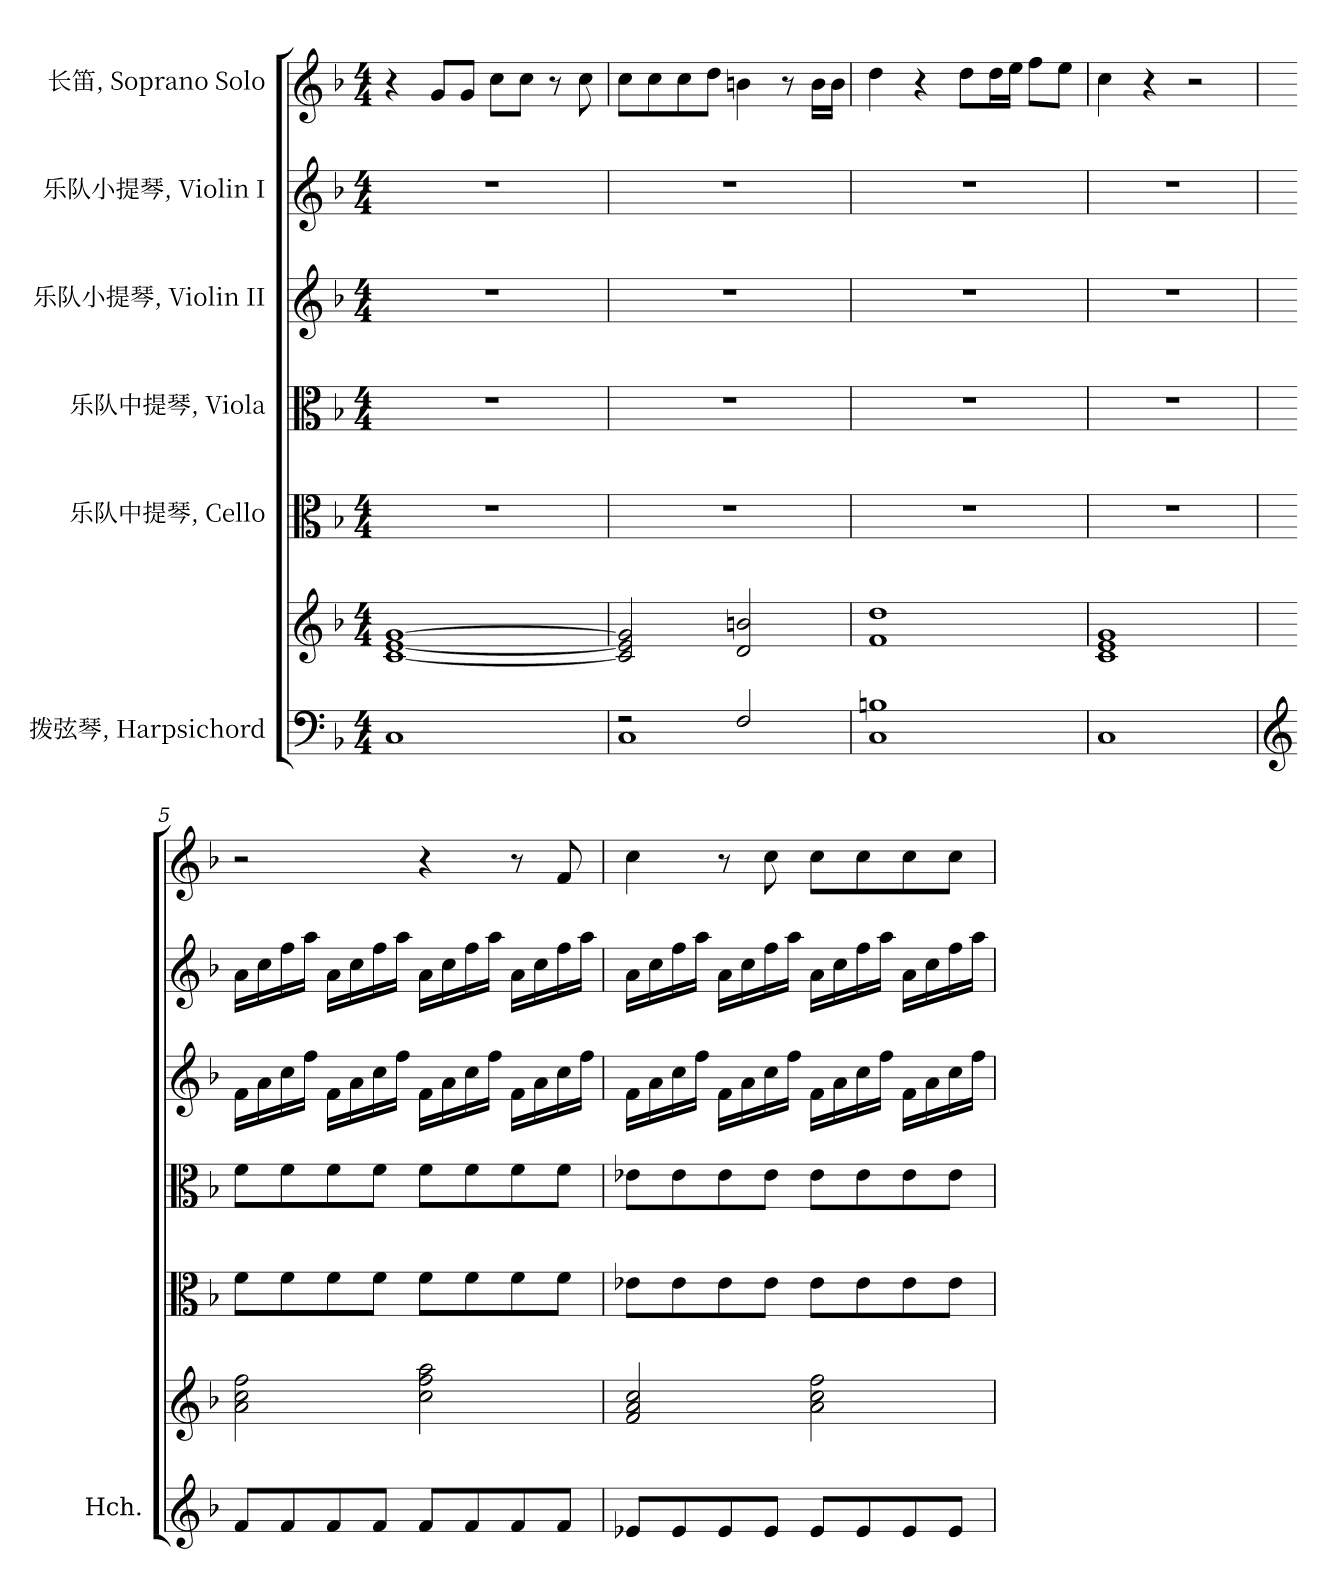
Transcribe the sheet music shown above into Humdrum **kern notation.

**kern	**kern	**kern	**kern	**kern	**kern	**kern
*part6	*part6	*part5	*part4	*part3	*part2	*part1
*staff7	*staff6	*staff5	*staff4	*staff3	*staff2	*staff1
*I"拨弦琴, Harpsichord	*	*I"乐队中提琴, Cello	*I"乐队中提琴, Viola	*I"乐队小提琴, Violin II	*I"乐队小提琴, Violin I	*I"长笛, Soprano Solo
*I'Hch.	*	*	*	*	*	*
*clefF4	*clefG2	*clefC3	*clefC3	*clefG2	*clefG2	*clefG2
*k[b-]	*k[b-]	*k[b-]	*k[b-]	*k[b-]	*k[b-]	*k[b-]
*M4/4	*M4/4	*M4/4	*M4/4	*M4/4	*M4/4	*M4/4
*MM70	*MM70	*MM70	*MM70	*MM70	*MM70	*MM70
=1	=1	=1	=1	=1	=1	=1
1C	[1c [1e [1g	1r	1r	1r	1r	4r
.	.	.	.	.	.	8g/L
.	.	.	.	.	.	8g/J
.	.	.	.	.	.	8cc\L
.	.	.	.	.	.	8cc\J
.	.	.	.	.	.	8r
.	.	.	.	.	.	8cc\
=2	=2	=2	=2	=2	=2	=2
*^	*	*	*	*	*	*
2r	1C	2c/] 2e/] 2g/]	1r	1r	1r	1r	8cc\L
.	.	.	.	.	.	.	8cc\
.	.	.	.	.	.	.	8cc\
.	.	.	.	.	.	.	8dd\J
2F/	.	2d/ 2bn/	.	.	.	.	4bn\
.	.	.	.	.	.	.	8r
.	.	.	.	.	.	.	16b\LL
.	.	.	.	.	.	.	16b\JJ
*v	*v	*	*	*	*	*	*
=3	=3	=3	=3	=3	=3	=3
1C 1Bn	1f 1dd	1r	1r	1r	1r	4dd\
.	.	.	.	.	.	4r
.	.	.	.	.	.	8dd\L
.	.	.	.	.	.	16dd\L
.	.	.	.	.	.	16ee\JJ
.	.	.	.	.	.	8ff\L
.	.	.	.	.	.	8ee\J
=4	=4	=4	=4	=4	=4	=4
1C	1c 1e 1g	1r	1r	1r	1r	4cc\
.	.	.	.	.	.	4r
.	.	.	.	.	.	2r
!!LO:PB:g=z
=5	=5	=5	=5	=5	=5	=5
*clefG2	*	*	*	*	*	*
*	*	*	*	*	*	*MM85
8f/L	2a\ 2cc\ 2ff\	8f\L	8f\L	16f\LL	16a\LL	2r
.	.	.	.	16a\	16cc\	.
8f/	.	8f\	8f\	16cc\	16ff\	.
.	.	.	.	16ff\JJ	16aa\JJ	.
8f/	.	8f\	8f\	16f\LL	16a\LL	.
.	.	.	.	16a\	16cc\	.
8f/J	.	8f\J	8f\J	16cc\	16ff\	.
.	.	.	.	16ff\JJ	16aa\JJ	.
8f/L	2cc\ 2ff\ 2aa\	8f\L	8f\L	16f\LL	16a\LL	4r
.	.	.	.	16a\	16cc\	.
8f/	.	8f\	8f\	16cc\	16ff\	.
.	.	.	.	16ff\JJ	16aa\JJ	.
8f/	.	8f\	8f\	16f\LL	16a\LL	8r
.	.	.	.	16a\	16cc\	.
8f/J	.	8f\J	8f\J	16cc\	16ff\	8f/
.	.	.	.	16ff\JJ	16aa\JJ	.
=6	=6	=6	=6	=6	=6	=6
8e-X/L	2f/ 2a/ 2cc/	8e-X\L	8e-X\L	16f\LL	16a\LL	4cc\
.	.	.	.	16a\	16cc\	.
8e-/	.	8e-\	8e-\	16cc\	16ff\	.
.	.	.	.	16ff\JJ	16aa\JJ	.
8e-/	.	8e-\	8e-\	16f\LL	16a\LL	8r
.	.	.	.	16a\	16cc\	.
8e-/J	.	8e-\J	8e-\J	16cc\	16ff\	8cc\
.	.	.	.	16ff\JJ	16aa\JJ	.
8e-/L	2a\ 2cc\ 2ff\	8e-\L	8e-\L	16f\LL	16a\LL	8cc\L
.	.	.	.	16a\	16cc\	.
8e-/	.	8e-\	8e-\	16cc\	16ff\	8cc\
.	.	.	.	16ff\JJ	16aa\JJ	.
8e-/	.	8e-\	8e-\	16f\LL	16a\LL	8cc\
.	.	.	.	16a\	16cc\	.
8e-/J	.	8e-\J	8e-\J	16cc\	16ff\	8cc\J
.	.	.	.	16ff\JJ	16aa\JJ	.
=	=	=	=	=	=	=
*-	*-	*-	*-	*-	*-	*-
